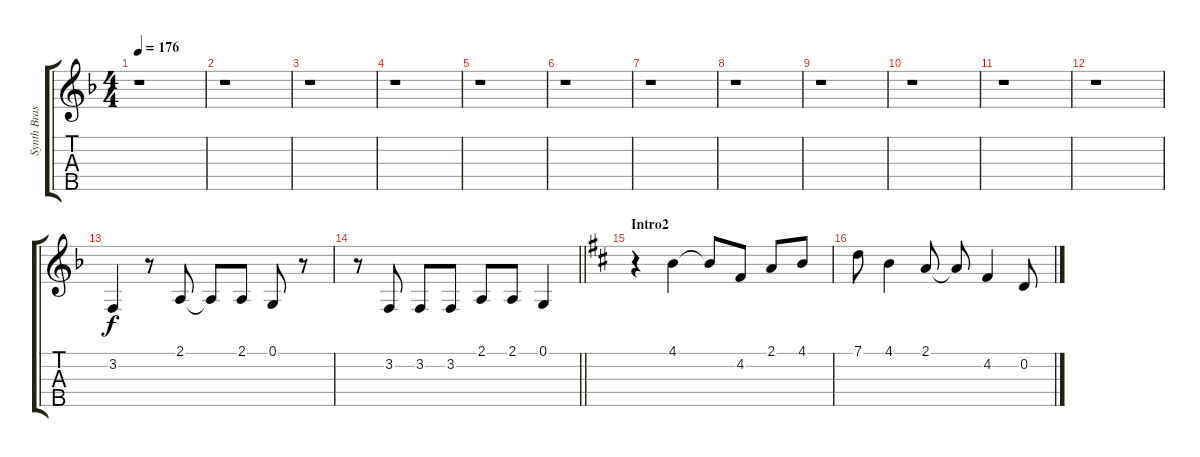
\track ("Synth Brass II" "Synth Bras") {instrument brasssection}
\staff {score tabs}
\tuning (G3 D3 A2 E2 B1) {hide}
\ts (4 4)
\tempo 176
\clef g2
\ks f
r.1{dy f} |
r.1 |
r.1 |
r.1 |
r.1 |
r.1 |
r.1 |
r.1 |
r.1 |
r.1 |
r.1 |
r.1 |
3.2.4 r.8 2.1.8 2.1{t}.8 2.1.8 0.1.8 r.8 |
\barLineRight lightlight
r.8 3.2.8 3.2.8 3.2.8 2.1.8 2.1.8 0.1.4 |
\section ("" "Intro2")
\ks d
r.4{ot 8vb} 4.1.4{ot 8vb} 4.1{t}.8{ot 8vb} 4.2.8{ot 8vb} 2.1.8{ot 8vb} 4.1.8{ot 8vb} |
7.1.8{ot 8vb} 4.1.4{ot 8vb} 2.1.8{ot 8vb} 2.1{t}.8{ot 8vb} 4.2.4{ot 8vb} 0.2.8{ot 8vb}
